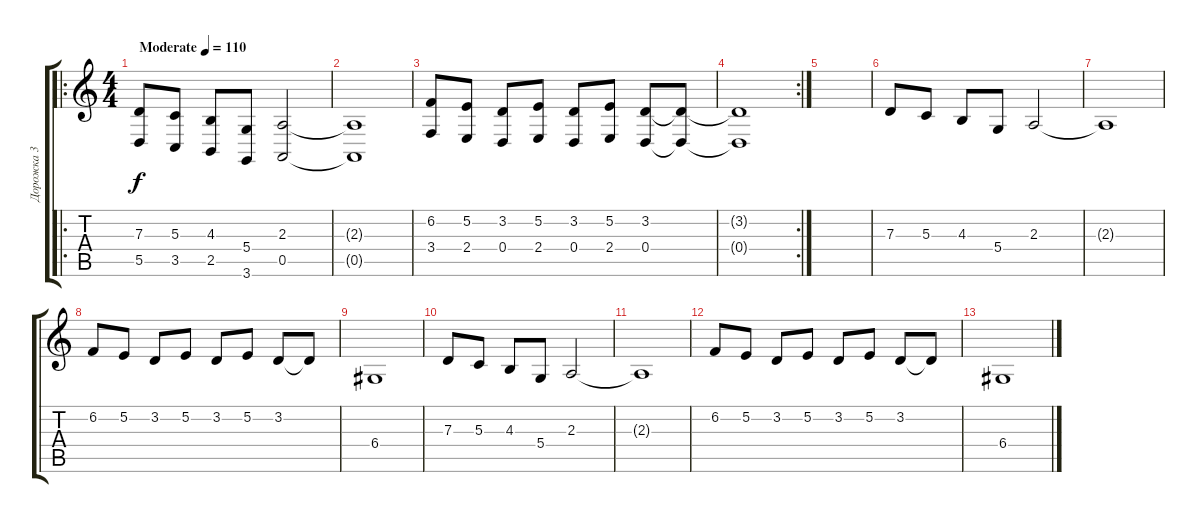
\track ("Дорожка 3" "Дорожка 3") {instrument viola}
\staff {score tabs}
\tuning (E4 B3 G3 D3 A2 E2) {hide}
\ro
\ts (4 4)
\tempo (110 "Moderate")
\clef g2
\ks c
(7.3 5.5).8{dy f instrument viola} (5.3 3.5).8 (4.3 2.5).8 (5.4 3.6).8 (2.3 0.5).2 |
(2.3{t} 0.5{t}).1 |
(6.2 3.4).8 (5.2 2.4).8 (3.2 0.4).8 (5.2 2.4).8 (3.2 0.4).8 (5.2 2.4).8 (3.2 0.4).8 (3.2{t} 0.4{t}).8 |
\rc 2
(3.2{t} 0.4{t}).1 |
|
7.3.8 5.3.8 4.3.8 5.4.8 2.3.2 |
2.3{t}.1 |
6.2.8 5.2.8 3.2.8 5.2.8 3.2.8 5.2.8 3.2.8 3.2{t}.8 |
6.4.1 |
7.3.8 5.3.8 4.3.8 5.4.8 2.3.2 |
2.3{t}.1 |
6.2.8 5.2.8 3.2.8 5.2.8 3.2.8 5.2.8 3.2.8 3.2{t}.8 |
6.4.1
